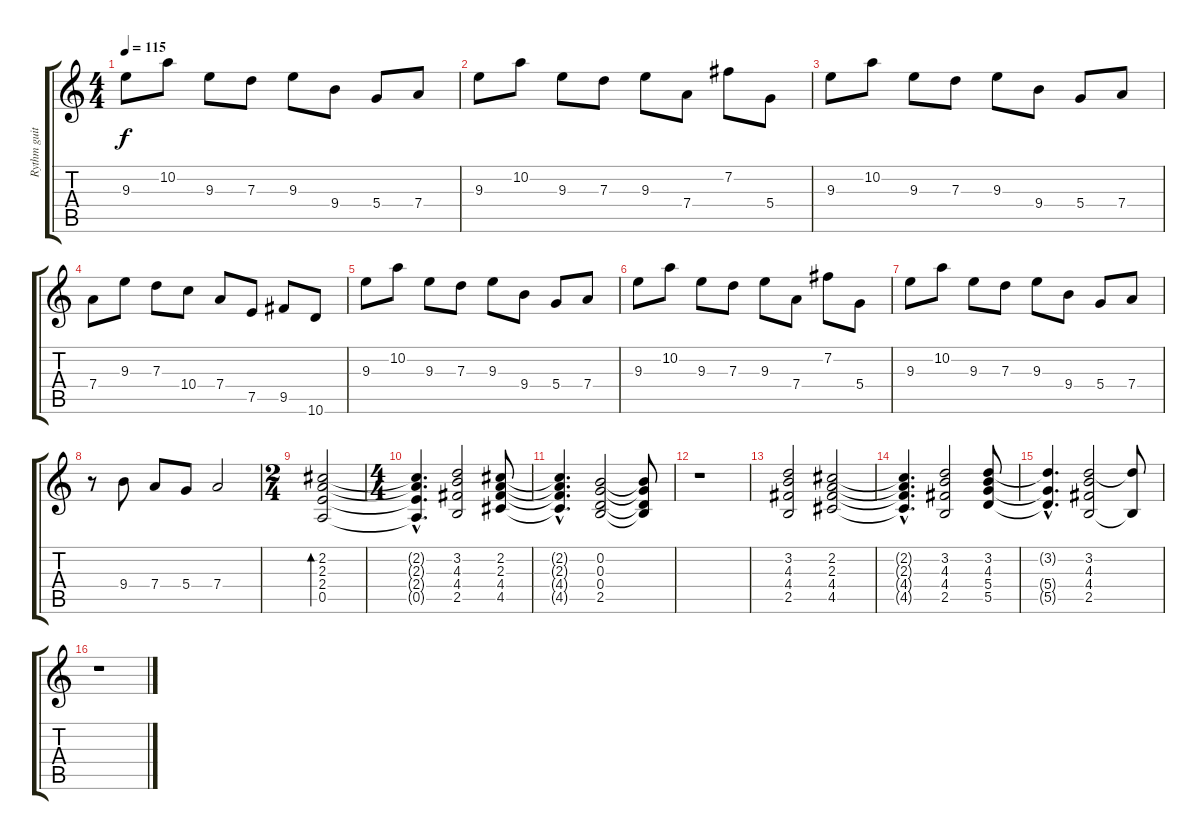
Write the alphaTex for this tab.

\track ("Rythm guitar" "Rythm guit") {instrument electricguitarclean}
\staff {score tabs}
\tuning (E4 B3 G3 D3 A2 E2) {hide}
\ts (4 4)
\tempo 115
\clef g2
\ks c
9.3.8{dy f instrument electricguitarclean} 10.2.8 9.3.8 7.3.8 9.3.8 9.4.8 5.4.8 7.4.8 |
9.3.8 10.2.8 9.3.8 7.3.8 9.3.8 7.4.8 7.2.8 5.4.8 |
9.3.8 10.2.8 9.3.8 7.3.8 9.3.8 9.4.8 5.4.8 7.4.8 |
7.4.8 9.3.8 7.3.8 10.4.8 7.4.8 7.5.8 9.5.8 10.6.8 |
9.3.8 10.2.8 9.3.8 7.3.8 9.3.8 9.4.8 5.4.8 7.4.8 |
9.3.8 10.2.8 9.3.8 7.3.8 9.3.8 7.4.8 7.2.8 5.4.8 |
9.3.8 10.2.8 9.3.8 7.3.8 9.3.8 9.4.8 5.4.8 7.4.8 |
r.8 9.4.8 7.4.8 5.4.8 7.4.2 |
\ts (2 4)
(2.2 2.3 2.4 0.5).2{bd 60} |
\ts (4 4)
(2.2{hac t} 2.3{hac t} 2.4{hac t} 0.5{hac t}).4{d} (3.2 4.3 4.4 2.5).2 (2.2 2.3 4.4 4.5).8 |
(2.2{hac t} 2.3{hac t} 4.4{hac t} 4.5{hac t}).4{d} (0.2 0.3 0.4 2.5).2 (0.2{t} 0.3{t} 0.4{t} 2.5{t}).8 |
r.1 |
(3.2 4.3 4.4 2.5).2 (2.2 2.3 4.4 4.5).2 |
(2.2{hac t} 2.3{hac t} 4.4{hac t} 4.5{hac t}).4{d} (3.2 4.3 4.4 2.5).2 (3.2 4.3 5.4 5.5).8 |
(3.2{hac t} 5.4{hac t} 5.5{hac t}).4{d} (3.2 4.3 4.4 2.5).2 (3.2{t} 2.5{t}).8 |
r.1
